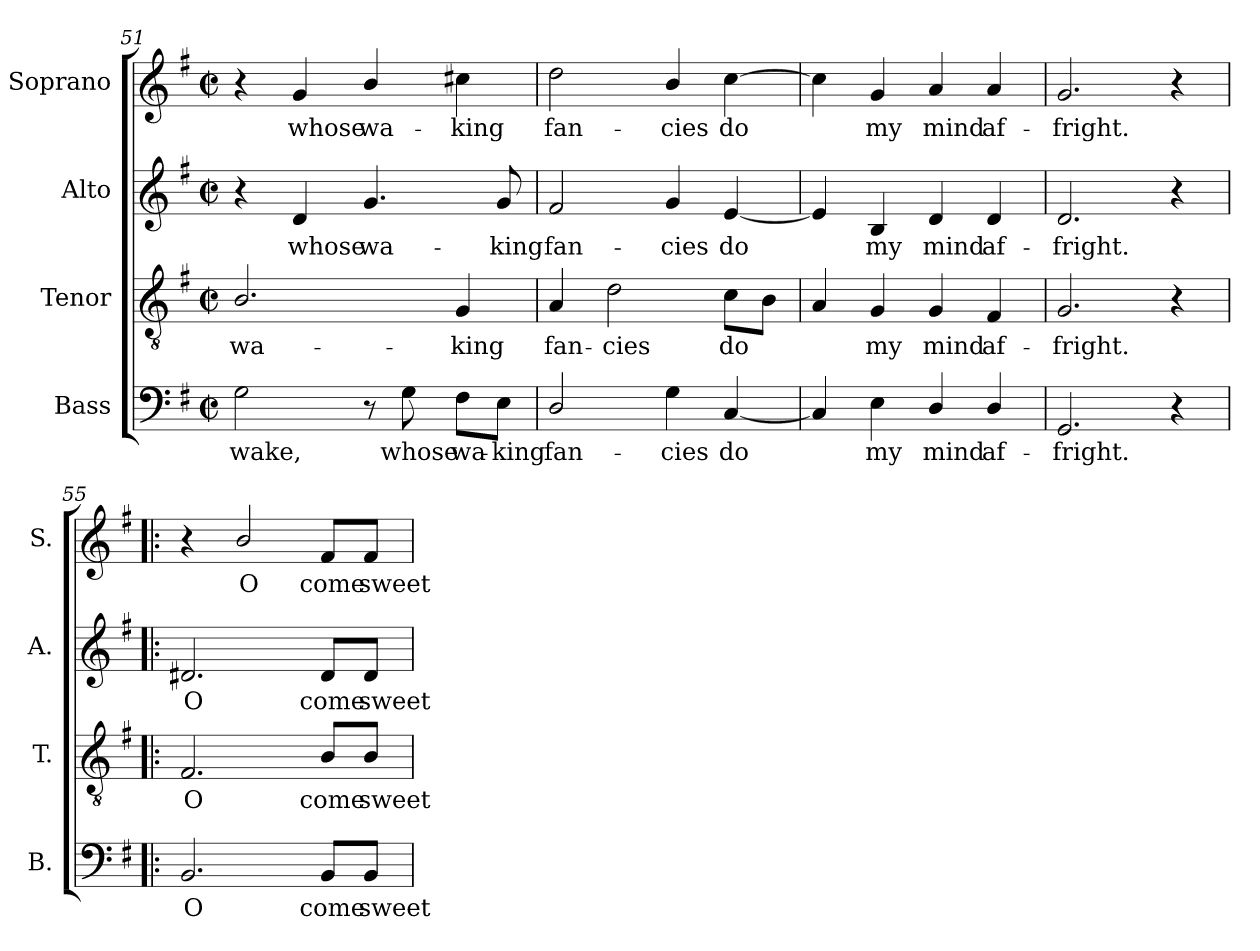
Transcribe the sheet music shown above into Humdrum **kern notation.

**kern	**text	**kern	**text	**kern	**text	**kern	**text
*part4	*part4	*part3	*part3	*part2	*part2	*part1	*part1
*staff4	*staff4	*staff3	*staff3	*staff2	*staff2	*staff1	*staff1
*I"Bass	*	*I"Tenor	*	*I"Alto	*	*I"Soprano	*
*I'B.	*	*I'T.	*	*I'A.	*	*I'S.	*
*clefF4	*	*clefGv2	*	*clefG2	*	*clefG2	*
*	*	*ITrd7c12	*	*	*	*	*
*k[f#]	*	*k[f#]	*	*k[f#]	*	*k[f#]	*
*G:	*	*G:	*	*G:	*	*G:	*
*M2/2	*	*M2/2	*	*M2/2	*	*M2/2	*
*met(c|)	*	*met(c|)	*	*met(c|)	*	*met(c|)	*
=51	=51	=51	=51	=51	=51	=51	=51
!	!LO:LY:b:color=#000000	!	!	!	!	!	!
!	!	!	!LO:LY:b:color=#000000	!	!	!	!
2Gi\	wake,	2.BBi/	wa-	4r	.	4r	.
!	!	!	!	!	!LO:LY:b:color=#000000	!	!
!	!	!	!	!	!	!	!LO:LY:b:color=#000000
.	.	.	.	4di/	whose	4gi/	whose
!	!	!	!	!	!LO:LY:b:color=#000000	!	!
!	!	!	!	!	!	!	!LO:LY:b:color=#000000
8r	.	.	.	4.gi/	wa-	4bi/	wa-
!	!LO:LY:b:color=#000000	!	!	!	!	!	!
8Gi\	whose	.	.	.	.	.	.
!	!LO:LY:b:color=#000000	!	!	!	!	!	!
!	!	!	!LO:LY:b:color=#000000	!	!	!	!
!	!	!	!	!	!	!	!LO:LY:b:color=#000000
8F#i\L	wa-	4GGi/	-king	.	.	4cc#Xi\	-king
!	!LO:LY:b:color=#000000	!	!	!	!	!	!
!	!	!	!	!	!LO:LY:b:color=#000000	!	!
8Ei\J	-king	.	.	8gi/	-king	.	.
=52	=52	=52	=52	=52	=52	=52	=52
!	!LO:LY:b:color=#000000	!	!	!	!	!	!
!	!	!	!LO:LY:b:color=#000000	!	!	!	!
!	!	!	!	!	!LO:LY:b:color=#000000	!	!
!	!	!	!	!	!	!	!LO:LY:b:color=#000000
2Di/	fan-	4AAi/	fan-	2f#i/	fan-	2ddi\	fan-
!	!	!	!LO:LY:b:color=#000000	!	!	!	!
.	.	2Di\	-cies	.	.	.	.
!	!LO:LY:b:color=#000000	!	!	!	!	!	!
!	!	!	!	!	!LO:LY:b:color=#000000	!	!
!	!	!	!	!	!	!	!LO:LY:b:color=#000000
4Gi\	-cies	.	.	4gi/	-cies	4bi/	-cies
!	!LO:LY:b:color=#000000	!	!	!	!	!	!
!	!	!	!LO:LY:b:color=#000000	!	!	!	!
!	!	!	!	!	!LO:LY:b:color=#000000	!	!
!	!	!	!	!	!	!	!LO:LY:b:color=#000000
[4Ci/	do	8Ci\L	do	[4ei/	do	[4cci\	do
.	.	8BBi\J	.	.	.	.	.
!!LO:PB:g=z
=53	=53	=53	=53	=53	=53	=53	=53
4Ci/]	.	4AAi/	.	4ei/]	.	4cci\]	.
!	!LO:LY:b:color=#000000	!	!	!	!	!	!
!	!	!	!LO:LY:b:color=#000000	!	!	!	!
!	!	!	!	!	!LO:LY:b:color=#000000	!	!
!	!	!	!	!	!	!	!LO:LY:b:color=#000000
4Ei\	my	4GGi/	my	4Bi/	my	4gi/	my
!	!LO:LY:b:color=#000000	!	!	!	!	!	!
!	!	!	!LO:LY:b:color=#000000	!	!	!	!
!	!	!	!	!	!LO:LY:b:color=#000000	!	!
!	!	!	!	!	!	!	!LO:LY:b:color=#000000
4Di/	mind	4GGi/	mind	4di/	mind	4ai/	mind
!	!LO:LY:b:color=#000000	!	!	!	!	!	!
!	!	!	!LO:LY:b:color=#000000	!	!	!	!
!	!	!	!	!	!LO:LY:b:color=#000000	!	!
!	!	!	!	!	!	!	!LO:LY:b:color=#000000
4Di/	af-	4FF#i/	af-	4di/	af-	4ai/	af-
=54	=54	=54	=54	=54	=54	=54	=54
!	!LO:LY:b:color=#000000	!	!	!	!	!	!
!	!	!	!LO:LY:b:color=#000000	!	!	!	!
!	!	!	!	!	!LO:LY:b:color=#000000	!	!
!	!	!	!	!	!	!	!LO:LY:b:color=#000000
2.GGi/	-fright.	2.GGi/	-fright.	2.di/	-fright.	2.gi/	-fright.
4r	.	4r	.	4r	.	4r	.
=55!|:	=55!|:	=55!|:	=55!|:	=55!|:	=55!|:	=55!|:	=55!|:
!	!LO:LY:b:color=#000000	!	!	!	!	!	!
!	!	!	!LO:LY:b:color=#000000	!	!	!	!
!	!	!	!	!	!LO:LY:b:color=#000000	!	!
2.BBi/	O	2.FF#i/	O	2.d#Xi/	O	4r	.
!	!	!	!	!	!	!	!LO:LY:b:color=#000000
.	.	.	.	.	.	2bi/	O
!	!LO:LY:b:color=#000000	!	!	!	!	!	!
!	!	!	!LO:LY:b:color=#000000	!	!	!	!
!	!	!	!	!	!LO:LY:b:color=#000000	!	!
!	!	!	!	!	!	!	!LO:LY:b:color=#000000
8BBi/L	come	8BBi/L	come	8d#i/L	come	8f#i/L	come
!	!LO:LY:b:color=#000000	!	!	!	!	!	!
!	!	!	!LO:LY:b:color=#000000	!	!	!	!
!	!	!	!	!	!LO:LY:b:color=#000000	!	!
!	!	!	!	!	!	!	!LO:LY:b:color=#000000
8BBi/J	sweet	8BBi/J	sweet	8d#i/J	sweet	8f#i/J	sweet
=	=	=	=	=	=	=	=
*-	*-	*-	*-	*-	*-	*-	*-
